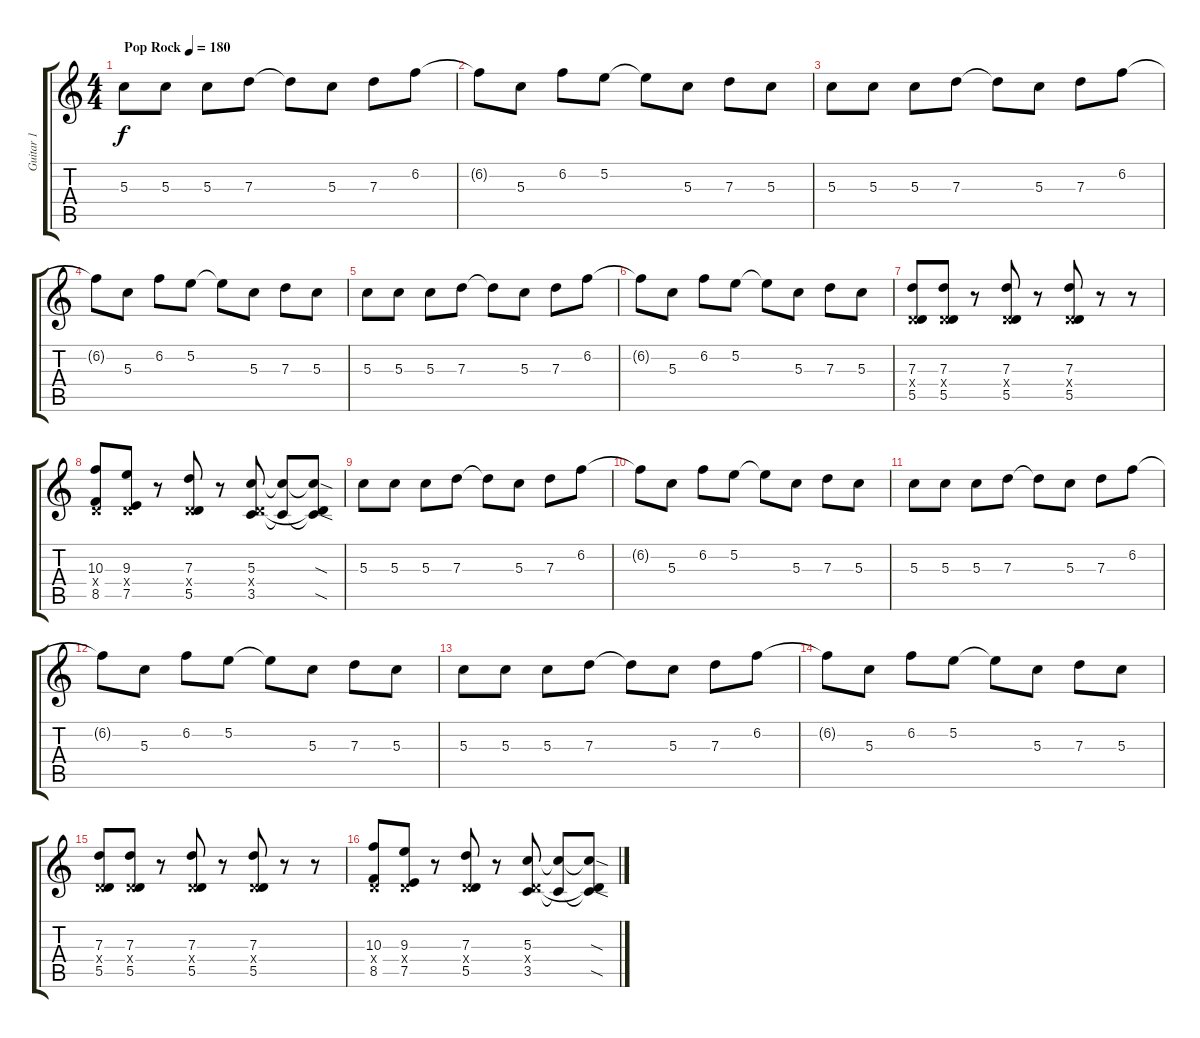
\track ("Guitar 1" "Guitar 1") {instrument distortionguitar}
\staff {score tabs}
\tuning (E4 B3 G3 D3 A2 E2) {hide}
\ts (4 4)
\tempo (180 "Pop Rock")
\clef g2
\ks c
5.3.8{dy f instrument distortionguitar} 5.3.8 5.3.8 7.3.8 7.3{t}.8 5.3.8 7.3.8 6.2.8 |
6.2{t}.8 5.3.8 6.2.8 5.2.8 5.2{t}.8 5.3.8 7.3.8 5.3.8 |
5.3.8 5.3.8 5.3.8 7.3.8 7.3{t}.8 5.3.8 7.3.8 6.2.8 |
6.2{t}.8 5.3.8 6.2.8 5.2.8 5.2{t}.8 5.3.8 7.3.8 5.3.8 |
5.3.8 5.3.8 5.3.8 7.3.8 7.3{t}.8 5.3.8 7.3.8 6.2.8 |
6.2{t}.8 5.3.8 6.2.8 5.2.8 5.2{t}.8 5.3.8 7.3.8 5.3.8 |
(7.3 0.4{x} 5.5).8 (7.3 0.4{x} 5.5).8 r.8 (7.3 0.4{x} 5.5).8 r.8 (7.3 0.4{x} 5.5).8 r.8 r.8 |
(10.3 0.4{x} 8.5).8 (9.3 0.4{x} 7.5).8 r.8 (7.3 0.4{x} 5.5).8 r.8 (5.3 0.4{x} 3.5).8 (5.3{t} 3.5{t}).8 (5.3{sod t} 0.4{t} 3.5{sod t}).8 |
5.3.8 5.3.8 5.3.8 7.3.8 7.3{t}.8 5.3.8 7.3.8 6.2.8 |
6.2{t}.8 5.3.8 6.2.8 5.2.8 5.2{t}.8 5.3.8 7.3.8 5.3.8 |
5.3.8 5.3.8 5.3.8 7.3.8 7.3{t}.8 5.3.8 7.3.8 6.2.8 |
6.2{t}.8 5.3.8 6.2.8 5.2.8 5.2{t}.8 5.3.8 7.3.8 5.3.8 |
5.3.8 5.3.8 5.3.8 7.3.8 7.3{t}.8 5.3.8 7.3.8 6.2.8 |
6.2{t}.8 5.3.8 6.2.8 5.2.8 5.2{t}.8 5.3.8 7.3.8 5.3.8 |
(7.3 0.4{x} 5.5).8 (7.3 0.4{x} 5.5).8 r.8 (7.3 0.4{x} 5.5).8 r.8 (7.3 0.4{x} 5.5).8 r.8 r.8 |
(10.3 0.4{x} 8.5).8 (9.3 0.4{x} 7.5).8 r.8 (7.3 0.4{x} 5.5).8 r.8 (5.3 0.4{x} 3.5).8 (5.3{t} 3.5{t}).8 (5.3{sod t} 0.4{t} 3.5{sod t}).8
